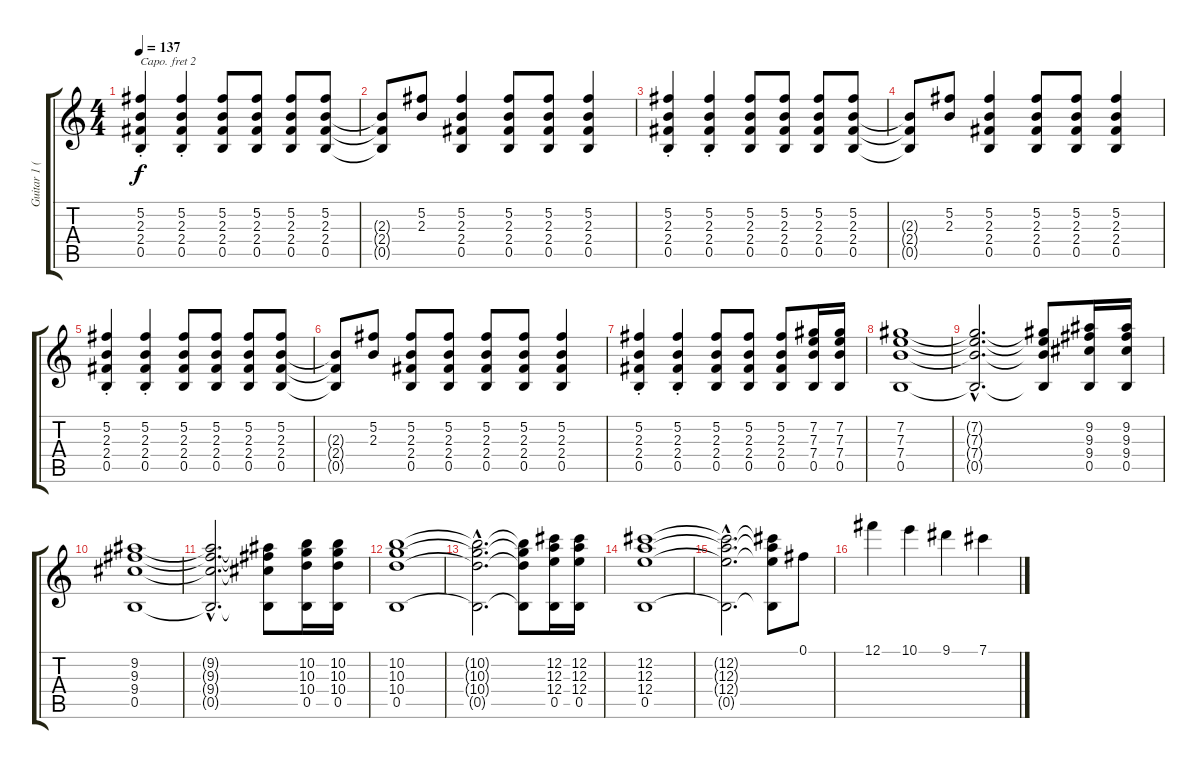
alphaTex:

\track ("Guitar 1 (capo 2nd)" "Guitar 1 (") {instrument distortionguitar}
\staff {score tabs}
\capo 2
\tuning (E4 B3 G3 D3 A2 E2) {hide}
\ts (4 4)
\tempo 137
\clef g2
\ks c
(5.2{st} 2.3{st} 2.4{st} 0.5{st}).4{dy f} (5.2{st} 2.3{st} 2.4{st} 0.5{st}).4 (5.2 2.3 2.4 0.5).8 (5.2 2.3 2.4 0.5).8 (5.2 2.3 2.4 0.5).8 (5.2 2.3 2.4 0.5).8 |
(2.3{t} 2.4{t} 0.5{t}).8 (5.2 2.3).8 (5.2 2.3 2.4 0.5).4 (5.2 2.3 2.4 0.5).8 (5.2 2.3 2.4 0.5).8 (5.2 2.3 2.4 0.5).4 |
(5.2{st} 2.3{st} 2.4{st} 0.5{st}).4 (5.2{st} 2.3{st} 2.4{st} 0.5{st}).4 (5.2 2.3 2.4 0.5).8 (5.2 2.3 2.4 0.5).8 (5.2 2.3 2.4 0.5).8 (5.2 2.3 2.4 0.5).8 |
(2.3{t} 2.4{t} 0.5{t}).8 (5.2 2.3).8 (5.2 2.3 2.4 0.5).4 (5.2 2.3 2.4 0.5).8 (5.2 2.3 2.4 0.5).8 (5.2 2.3 2.4 0.5).4 |
(5.2{st} 2.3{st} 2.4{st} 0.5{st}).4 (5.2{st} 2.3{st} 2.4{st} 0.5{st}).4 (5.2 2.3 2.4 0.5).8 (5.2 2.3 2.4 0.5).8 (5.2 2.3 2.4 0.5).8 (5.2 2.3 2.4 0.5).8 |
(2.3{t} 2.4{t} 0.5{t}).8 (5.2 2.3).8 (5.2 2.3 2.4 0.5).8 (5.2 2.3 2.4 0.5).8 (5.2 2.3 2.4 0.5).8 (5.2 2.3 2.4 0.5).8 (5.2 2.3 2.4 0.5).4 |
(5.2{st} 2.3{st} 2.4{st} 0.5{st}).4 (5.2{st} 2.3{st} 2.4{st} 0.5{st}).4 (5.2 2.3 2.4 0.5).8 (5.2 2.3 2.4 0.5).8 (5.2 2.3 2.4 0.5).8 (7.2 7.3 7.4 0.5).16 (7.2 7.3 7.4 0.5).16 |
(7.2 7.3 7.4 0.5).1 |
(7.2{hac t} 7.3{hac t} 7.4{hac t} 0.5{hac t}).2{d} (7.2{t} 7.3{t} 7.4{t} 0.5{t}).8 (9.2 9.3 9.4 0.5).16 (9.2 9.3 9.4 0.5).16 |
(9.2 9.3 9.4 0.5).1 |
(9.2{hac t} 9.3{hac t} 9.4{hac t} 0.5{hac t}).2{d} (9.2{t} 9.3{t} 9.4{t} 0.5{t}).8 (10.2 10.3 10.4 0.5).16 (10.2 10.3 10.4 0.5).16 |
(10.2 10.3 10.4 0.5).1 |
(10.2{hac t} 10.3{hac t} 10.4{hac t} 0.5{hac t}).2{d} (10.2{t} 10.3{t} 10.4{t} 0.5{t}).8 (12.2 12.3 12.4 0.5).16 (12.2 12.3 12.4 0.5).16 |
(12.2 12.3 12.4 0.5).1 |
(12.2{hac t} 12.3{hac t} 12.4{hac t} 0.5{hac t}).2{d} (12.2{t} 12.3{t} 12.4{t} 0.5{t}).8 0.1.8 |
12.1.4 10.1.4 9.1.4 7.1.4
